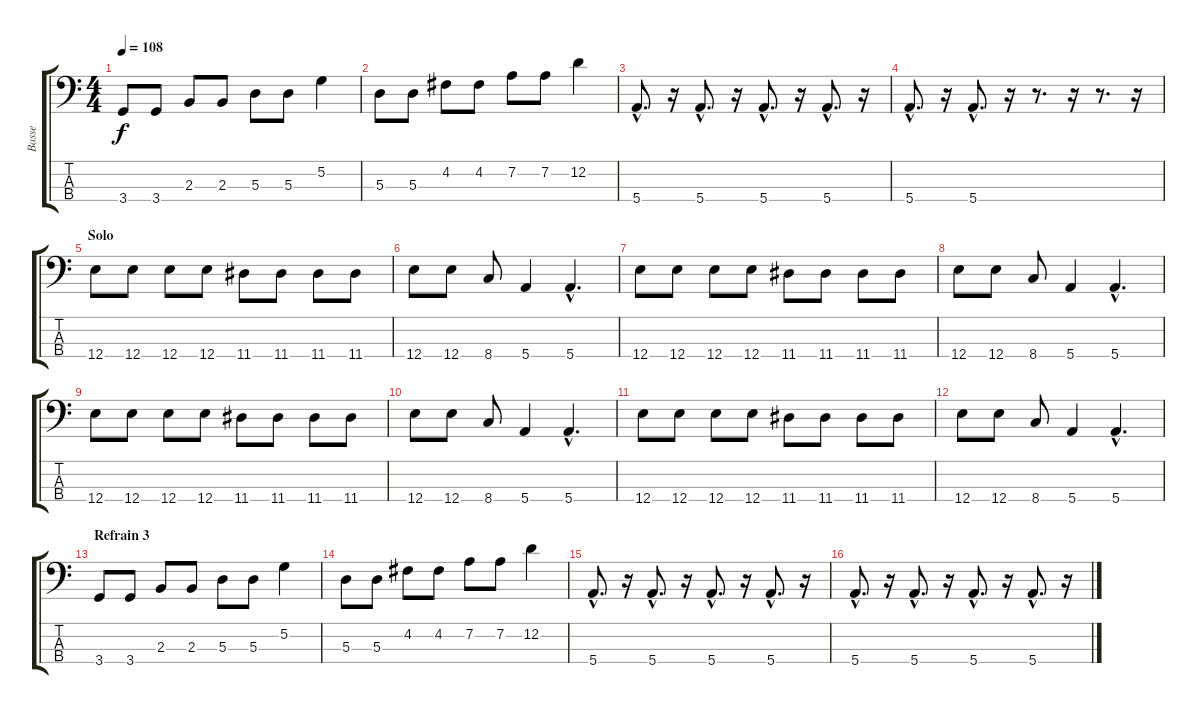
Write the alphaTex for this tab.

\track ("Basse" "Basse") {instrument electricbassfinger}
\staff {score tabs}
\tuning (G2 D2 A1 E1) {hide}
\ts (4 4)
\tempo 108
\clef f4
\ks c
3.4.8{dy f} 3.4.8 2.3.8 2.3.8 5.3.8 5.3.8 5.2.4 |
5.3.8 5.3.8 4.2.8 4.2.8 7.2.8 7.2.8 12.2.4 |
5.4{hac}.8{d} r.16 5.4{hac}.8{d} r.16 5.4{hac}.8{d} r.16 5.4{hac}.8{d} r.16 |
5.4{hac}.8{d} r.16 5.4{hac}.8{d} r.16 r.8{d} r.16 r.8{d} r.16 |
\section ("" "Solo")
12.4.8 12.4.8 12.4.8 12.4.8 11.4.8 11.4.8 11.4.8 11.4.8 |
12.4.8 12.4.8 8.4.8 5.4.4 5.4{hac}.4{d} |
12.4.8 12.4.8 12.4.8 12.4.8 11.4.8 11.4.8 11.4.8 11.4.8 |
12.4.8 12.4.8 8.4.8 5.4.4 5.4{hac}.4{d} |
12.4.8 12.4.8 12.4.8 12.4.8 11.4.8 11.4.8 11.4.8 11.4.8 |
12.4.8 12.4.8 8.4.8 5.4.4 5.4{hac}.4{d} |
12.4.8 12.4.8 12.4.8 12.4.8 11.4.8 11.4.8 11.4.8 11.4.8 |
12.4.8 12.4.8 8.4.8 5.4.4 5.4{hac}.4{d} |
\section ("" "Refrain 3")
3.4.8 3.4.8 2.3.8 2.3.8 5.3.8 5.3.8 5.2.4 |
5.3.8 5.3.8 4.2.8 4.2.8 7.2.8 7.2.8 12.2.4 |
5.4{hac}.8{d} r.16 5.4{hac}.8{d} r.16 5.4{hac}.8{d} r.16 5.4{hac}.8{d} r.16 |
5.4{hac}.8{d} r.16 5.4{hac}.8{d} r.16 5.4{hac}.8{d} r.16 5.4{hac}.8{d} r.16
